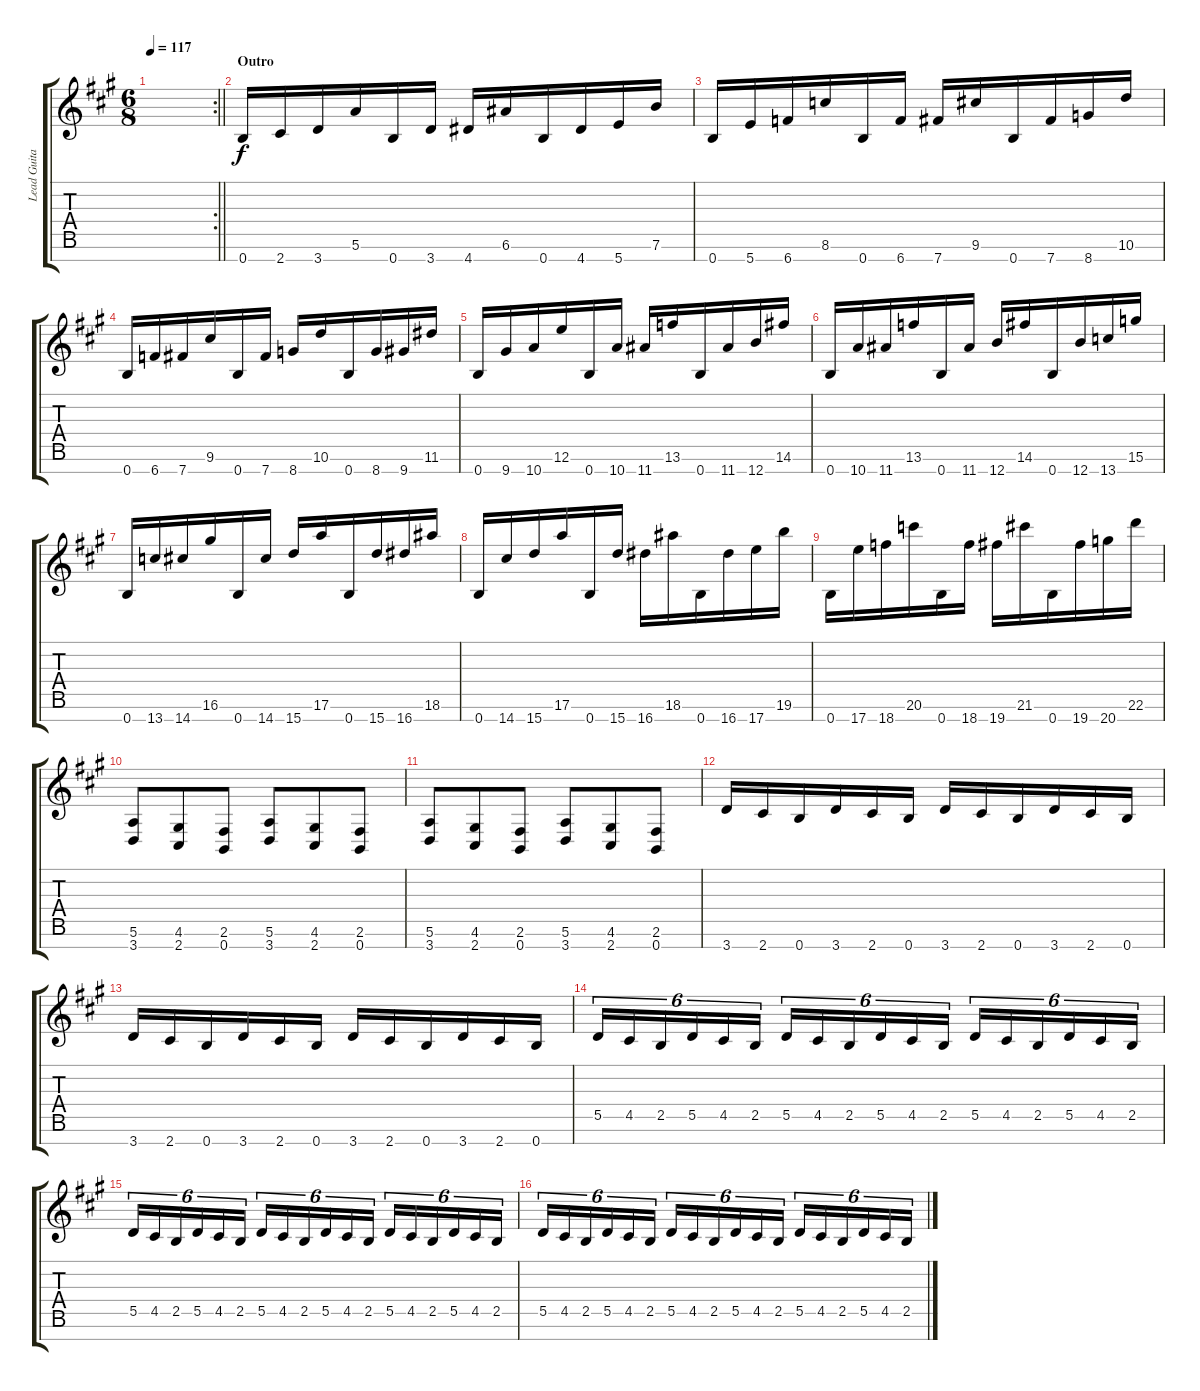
\track ("Lead Guitar 1" "Lead Guita") {instrument overdrivenguitar}
\staff {score tabs}
\tuning (E4 B3 G3 D3 A2 E2 B1) {hide}
\rc 2
\ts (6 8)
\tempo 117
\clef g2
\barLineRight lightlight
\ks a
|
\section ("" "Outro")
0.7.16{ot 8vb} 2.7.16{ot 8vb} 3.7.16{ot 8vb} 5.6.16{ot 8vb} 0.7.16{ot 8vb} 3.7.16{ot 8vb} 4.7.16{ot 8vb} 6.6.16{ot 8vb} 0.7.16{ot 8vb} 4.7.16{ot 8vb} 5.7.16{ot 8vb} 7.6.16{ot 8vb} |
0.7.16{ot 8vb} 5.7.16{ot 8vb} 6.7.16{ot 8vb} 8.6.16{ot 8vb} 0.7.16{ot 8vb} 6.7.16{ot 8vb} 7.7.16{ot 8vb} 9.6.16{ot 8vb} 0.7.16{ot 8vb} 7.7.16{ot 8vb} 8.7.16{ot 8vb} 10.6.16{ot 8vb} |
0.7.16{ot 8vb} 6.7.16{ot 8vb} 7.7.16{ot 8vb} 9.6.16{ot 8vb} 0.7.16{ot 8vb} 7.7.16{ot 8vb} 8.7.16{ot 8vb} 10.6.16{ot 8vb} 0.7.16{ot 8vb} 8.7.16{ot 8vb} 9.7.16{ot 8vb} 11.6.16{ot 8vb} |
0.7.16{ot 8vb} 9.7.16{ot 8vb} 10.7.16{ot 8vb} 12.6.16{ot 8vb} 0.7.16{ot 8vb} 10.7.16{ot 8vb} 11.7.16{ot 8vb} 13.6.16{ot 8vb} 0.7.16{ot 8vb} 11.7.16{ot 8vb} 12.7.16{ot 8vb} 14.6.16{ot 8vb} |
0.7.16{ot 8vb} 10.7.16{ot 8vb} 11.7.16{ot 8vb} 13.6.16{ot 8vb} 0.7.16{ot 8vb} 11.7.16{ot 8vb} 12.7.16{ot 8vb} 14.6.16{ot 8vb} 0.7.16{ot 8vb} 12.7.16{ot 8vb} 13.7.16{ot 8vb} 15.6.16{ot 8vb} |
0.7.16{ot 8vb} 13.7.16{ot 8vb} 14.7.16{ot 8vb} 16.6.16{ot 8vb} 0.7.16{ot 8vb} 14.7.16{ot 8vb} 15.7.16{ot 8vb} 17.6.16{ot 8vb} 0.7.16{ot 8vb} 15.7.16{ot 8vb} 16.7.16{ot 8vb} 18.6.16{ot 8vb} |
0.7.16{ot 8vb} 14.7.16{ot 8vb} 15.7.16{ot 8vb} 17.6.16{ot 8vb} 0.7.16{ot 8vb} 15.7.16{ot 8vb} 16.7.16{ot 8vb} 18.6.16{ot 8vb} 0.7.16{ot 8vb} 16.7.16{ot 8vb} 17.7.16{ot 8vb} 19.6.16{ot 8vb} |
0.7.16{ot 8vb} 17.7.16{ot 8vb} 18.7.16{ot 8vb} 20.6.16{ot 8vb} 0.7.16{ot 8vb} 18.7.16{ot 8vb} 19.7.16{ot 8vb} 21.6.16{ot 8vb} 0.7.16{ot 8vb} 19.7.16{ot 8vb} 20.7.16{ot 8vb} 22.6.16{ot 8vb} |
(5.6 3.7).8 (4.6 2.7).8 (2.6 0.7).8 (5.6 3.7).8 (4.6 2.7).8 (2.6 0.7).8 |
(5.6 3.7).8 (4.6 2.7).8 (2.6 0.7).8 (5.6 3.7).8 (4.6 2.7).8 (2.6 0.7).8 |
3.7.16{ot 8vb} 2.7.16{ot 8vb} 0.7.16{ot 8vb} 3.7.16{ot 8vb} 2.7.16{ot 8vb} 0.7.16{ot 8vb} 3.7.16{ot 8vb} 2.7.16{ot 8vb} 0.7.16{ot 8vb} 3.7.16{ot 8vb} 2.7.16{ot 8vb} 0.7.16{ot 8vb} |
3.7.16{ot 8vb} 2.7.16{ot 8vb} 0.7.16{ot 8vb} 3.7.16{ot 8vb} 2.7.16{ot 8vb} 0.7.16{ot 8vb} 3.7.16{ot 8vb} 2.7.16{ot 8vb} 0.7.16{ot 8vb} 3.7.16{ot 8vb} 2.7.16{ot 8vb} 0.7.16{ot 8vb} |
5.5.16{tu (6 4)} 4.5.16{tu (6 4)} 2.5.16{tu (6 4)} 5.5.16{tu (6 4)} 4.5.16{tu (6 4)} 2.5.16{tu (6 4)} 5.5.16{tu (6 4)} 4.5.16{tu (6 4)} 2.5.16{tu (6 4)} 5.5.16{tu (6 4)} 4.5.16{tu (6 4)} 2.5.16{tu (6 4)} 5.5.16{tu (6 4)} 4.5.16{tu (6 4)} 2.5.16{tu (6 4)} 5.5.16{tu (6 4)} 4.5.16{tu (6 4)} 2.5.16{tu (6 4)} |
5.5.16{tu (6 4)} 4.5.16{tu (6 4)} 2.5.16{tu (6 4)} 5.5.16{tu (6 4)} 4.5.16{tu (6 4)} 2.5.16{tu (6 4)} 5.5.16{tu (6 4)} 4.5.16{tu (6 4)} 2.5.16{tu (6 4)} 5.5.16{tu (6 4)} 4.5.16{tu (6 4)} 2.5.16{tu (6 4)} 5.5.16{tu (6 4)} 4.5.16{tu (6 4)} 2.5.16{tu (6 4)} 5.5.16{tu (6 4)} 4.5.16{tu (6 4)} 2.5.16{tu (6 4)} |
5.5.16{tu (6 4)} 4.5.16{tu (6 4)} 2.5.16{tu (6 4)} 5.5.16{tu (6 4)} 4.5.16{tu (6 4)} 2.5.16{tu (6 4)} 5.5.16{tu (6 4)} 4.5.16{tu (6 4)} 2.5.16{tu (6 4)} 5.5.16{tu (6 4)} 4.5.16{tu (6 4)} 2.5.16{tu (6 4)} 5.5.16{tu (6 4)} 4.5.16{tu (6 4)} 2.5.16{tu (6 4)} 5.5.16{tu (6 4)} 4.5.16{tu (6 4)} 2.5.16{tu (6 4)}
